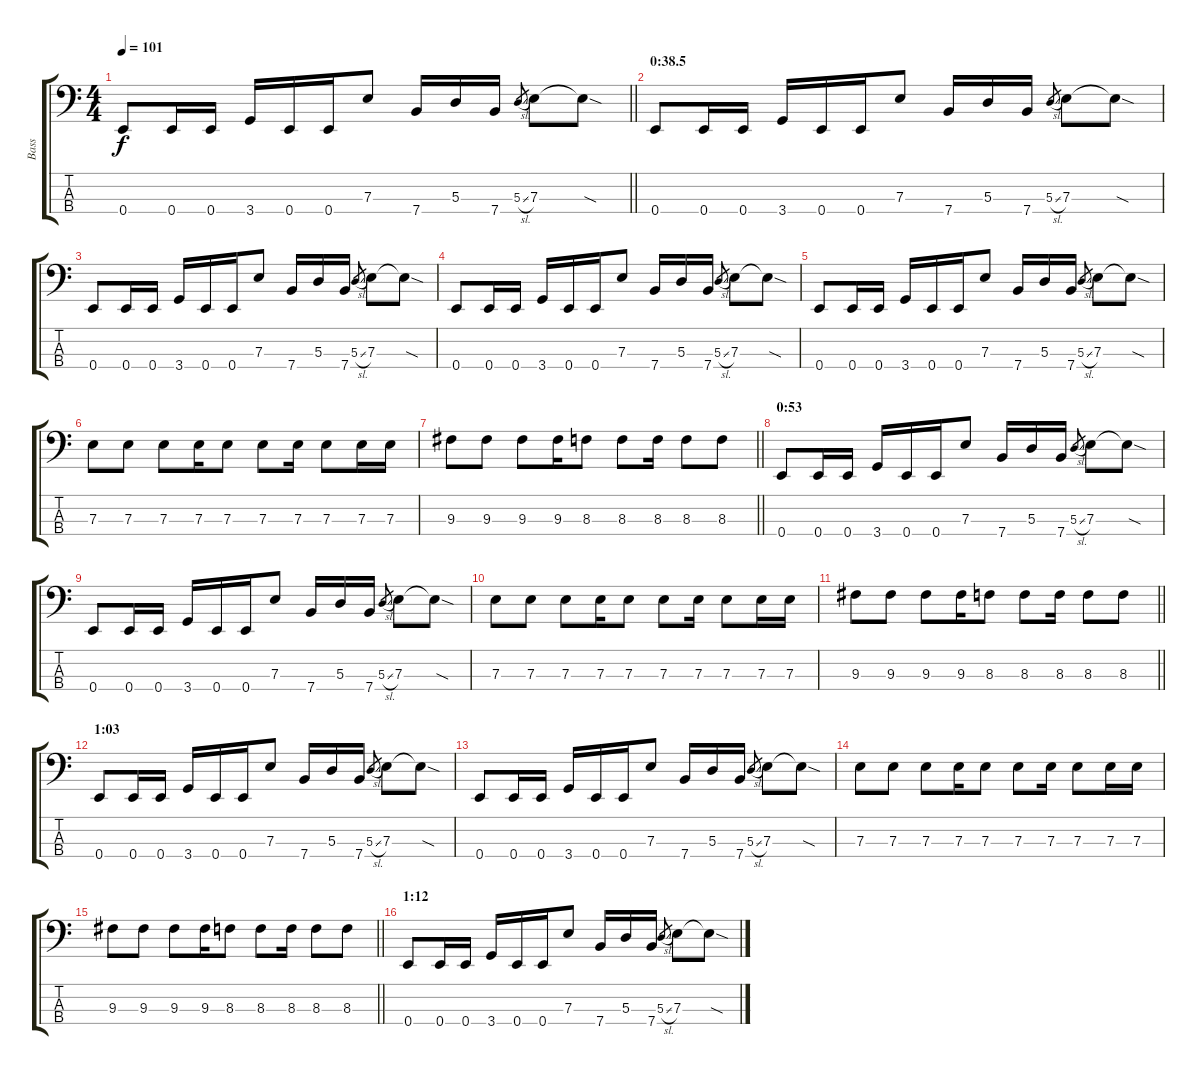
\track ("Bass" "Bass") {instrument electricbassfinger}
\staff {score tabs}
\tuning (G2 D2 A1 E1) {hide}
\ts (4 4)
\tempo 101
\clef f4
\barLineRight lightlight
\ks c
0.4.8{dy f} 0.4.16 0.4.16 3.4.16 0.4.16 0.4.16 7.3.8 7.4.16 5.3.16 7.4.16 5.3{sl}.8{gr} 7.3.8 7.3{sod t}.8 |
\section ("" "0:38.5")
0.4.8 0.4.16 0.4.16 3.4.16 0.4.16 0.4.16 7.3.8 7.4.16 5.3.16 7.4.16 5.3{sl}.8{gr} 7.3.8 7.3{sod t}.8 |
0.4.8 0.4.16 0.4.16 3.4.16 0.4.16 0.4.16 7.3.8 7.4.16 5.3.16 7.4.16 5.3{sl}.8{gr} 7.3.8 7.3{sod t}.8 |
0.4.8 0.4.16 0.4.16 3.4.16 0.4.16 0.4.16 7.3.8 7.4.16 5.3.16 7.4.16 5.3{sl}.8{gr} 7.3.8 7.3{sod t}.8 |
0.4.8 0.4.16 0.4.16 3.4.16 0.4.16 0.4.16 7.3.8 7.4.16 5.3.16 7.4.16 5.3{sl}.8{gr} 7.3.8 7.3{sod t}.8 |
7.3.8 7.3.8 7.3.8 7.3.16 7.3.8 7.3.8 7.3.16 7.3.8 7.3.16 7.3.16 |
\barLineRight lightlight
9.3.8 9.3.8 9.3.8 9.3.16 8.3.8 8.3.8 8.3.16 8.3.8 8.3.8 |
\section ("" "0:53")
0.4.8 0.4.16 0.4.16 3.4.16 0.4.16 0.4.16 7.3.8 7.4.16 5.3.16 7.4.16 5.3{sl}.8{gr} 7.3.8 7.3{sod t}.8 |
0.4.8 0.4.16 0.4.16 3.4.16 0.4.16 0.4.16 7.3.8 7.4.16 5.3.16 7.4.16 5.3{sl}.8{gr} 7.3.8 7.3{sod t}.8 |
7.3.8 7.3.8 7.3.8 7.3.16 7.3.8 7.3.8 7.3.16 7.3.8 7.3.16 7.3.16 |
\barLineRight lightlight
9.3.8 9.3.8 9.3.8 9.3.16 8.3.8 8.3.8 8.3.16 8.3.8 8.3.8 |
\section ("" "1:03")
0.4.8 0.4.16 0.4.16 3.4.16 0.4.16 0.4.16 7.3.8 7.4.16 5.3.16 7.4.16 5.3{sl}.8{gr} 7.3.8 7.3{sod t}.8 |
0.4.8 0.4.16 0.4.16 3.4.16 0.4.16 0.4.16 7.3.8 7.4.16 5.3.16 7.4.16 5.3{sl}.8{gr} 7.3.8 7.3{sod t}.8 |
7.3.8 7.3.8 7.3.8 7.3.16 7.3.8 7.3.8 7.3.16 7.3.8 7.3.16 7.3.16 |
\barLineRight lightlight
9.3.8 9.3.8 9.3.8 9.3.16 8.3.8 8.3.8 8.3.16 8.3.8 8.3.8 |
\section ("" "1:12")
0.4.8 0.4.16 0.4.16 3.4.16 0.4.16 0.4.16 7.3.8 7.4.16 5.3.16 7.4.16 5.3{sl}.8{gr} 7.3.8 7.3{sod t}.8
